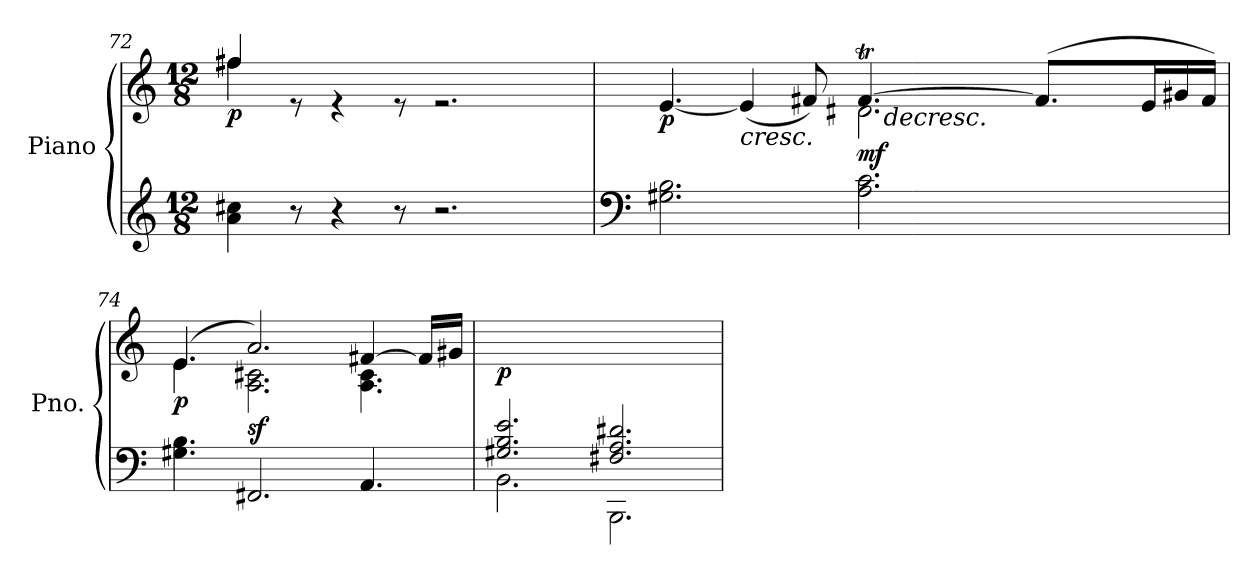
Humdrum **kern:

**kern	**kern	**dynam
*part1	*part1	*part1
*staff2	*staff1	*staff1/2
*I"Piano	*	*
*I'Pno.	*	*
*clefG2	*clefG2	*
*k[]	*k[]	*
*M12/8	*M12/8	*
=72	=72	=72
*	*^	*
!	!	!	!LO:DY:b
4a\ 4cc#X\	4ff#X/	4ff#\	p
8r	8re	1ryy	.
4r	4re	.	.
8r	8re	.	.
2.r	2.re	.	.
.	.	4ryy	.
*	*v	*v	*
=73	=73	=73
*clefF4	*	*
*	*^	*
*	*	*^	*
!	!	!	!	!LO:DY:b
2.G#X\ 2.B\	[4.e/	2.ryy	2.ryy	p
!	!	!	!	!LO:HP:b
.	(4e/]	.	.	<
.	8f#X/)	.	.	.
!	!	!	!LO:N:vis=16	!LO:DY:b
2.A\ 2.c\	[4.f#t/	2.d#X\	1920%107g#Xyy	mf
!	!	!	!LO:N:vis=16	!LO:HP:b
.	.	.	1920%107f#yy	>
!	!	!	!LO:N:vis=16	!
.	.	.	1920%107g#yy	.
!	!	!	!LO:N:vis=16	!
.	.	.	1920%107f#yy	.
!	!	!	!LO:N:vis=16	!
.	.	.	1920%107g#yy	.
!	!	!	!LO:N:vis=16	!
.	.	.	1920%107f#yy	.
!	!	!	!LO:N:vis=16	!
.	.	.	1920%107g#yy	.
.	(8.f#/L]	.	.	.
!	!	!	!LO:N:vis=16	!
.	.	.	1920%107f#yy	.
.	.	.	[240%13g#yy	.
.	.	.	16f#yy	.
.	16eTTT/L	.	640g#yy]	.
.	.	.	640%119ryy	.
*	*MM150	*	*	*
.	16g#X/	.	.	.
.	16f#/JJ)	.	.	.
*	*v	*v	*v	*
.	.	[
=74	=74	=74
*	*MM140	*
*	*^	*
!	!	!	!LO:DY:b
4.G#X\ 4.B\	(4.e/	4.e\	p
!	!	!	!LO:DY:b
2.FF#X/	2.a/)	2.A\ 2.c#X\	sf
4.AA/	[4f#X/	4.A\ 4.c#\	.
.	16f#/LL]	.	.
.	16g#X/JJ	.	.
*	*v	*v	*
.	.	]
=75	=75	=75
*^	*	*
!	!	!	!LO:DY:b
2.G#X/ 2.B/ 2.e/	2.BB\	1.ryy	p
2.F#X/ 2.A/ 2.d#X/	2.BBB\	.	.
*v	*v	*	*
=	=	=
*-	*-	*-
